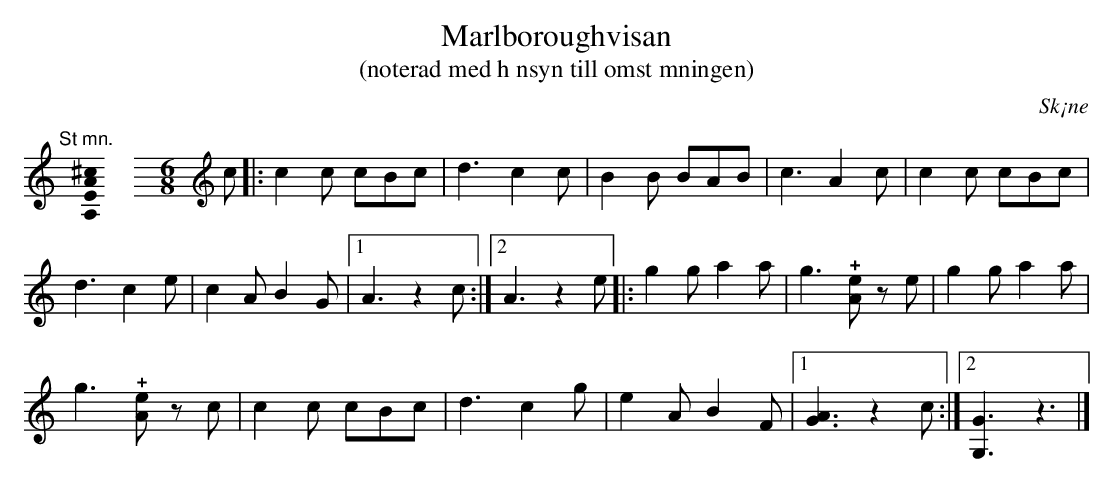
X:1
T:Marlboroughvisan
T:(noterad med h nsyn till omst mningen)
O:Sk¡ne
U:o=+open+
M:none
K:C
"@-20,30 St mn."[A,EA^c]0 \
[M:6/8]\
[K:C clef=treble]\
c |: c2 c cBc | d3 c2 c | B2 B BAB | c3 A2 c | c2 c cBc |
d3 c2 e | c2 A B2 G |1 A3 z2 c :|2 A3 z2 e |: g2 g a2 a | g3 !+![eA]z e | g2 g a2 a |
g3 !+![eA]z c | c2 c cBc | d3 c2 g | e2 A B2 F |1 [GA]3 z2 c :|2 [G,G]3 z3 |]
